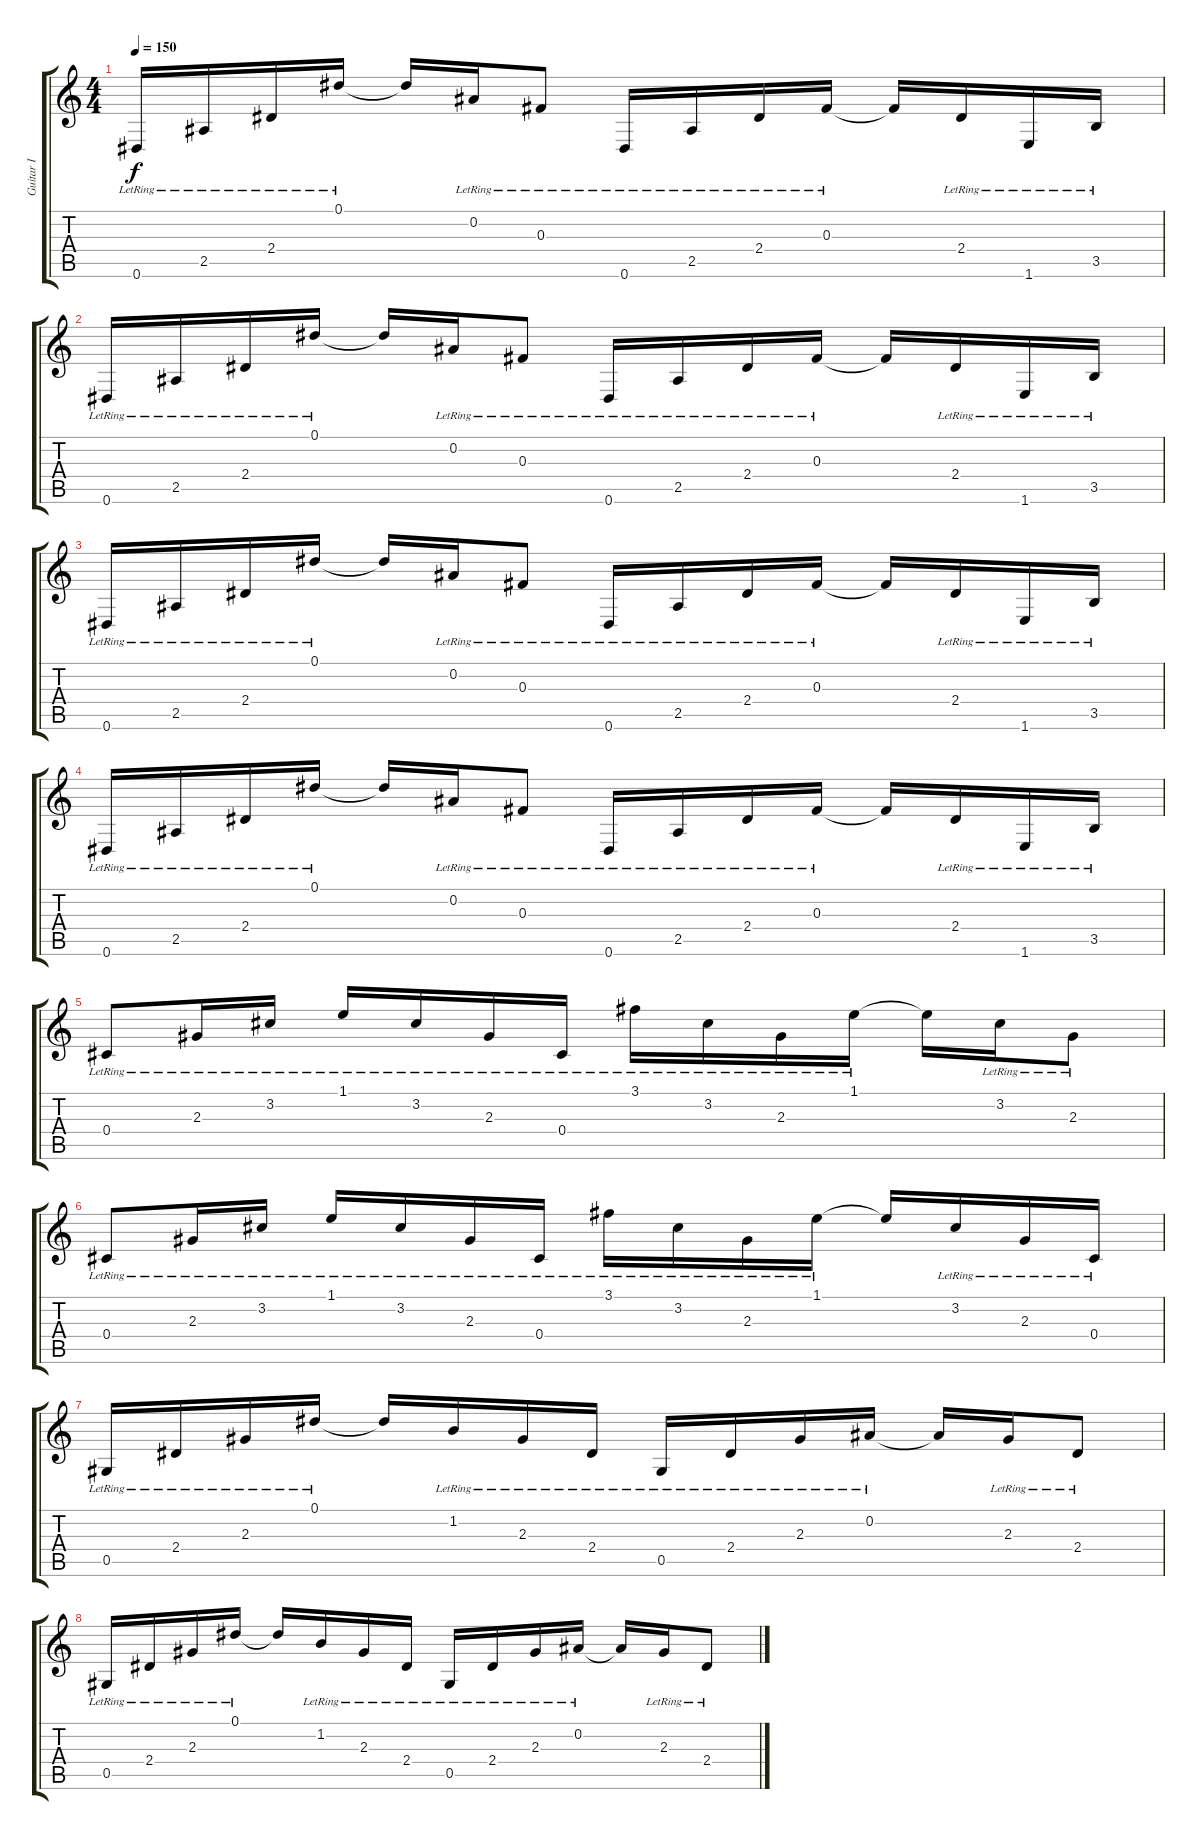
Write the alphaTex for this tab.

\track ("Guitar I" "Guitar I") {instrument acousticguitarsteel}
\staff {score tabs}
\tuning (Eb4 Bb3 Gb3 Db3 Ab2 Eb2) {hide}
\ts (4 4)
\tempo 150
\clef g2
\ks c
0.6{lr}.16{dy f} 2.5{lr}.16 2.4{lr}.16 0.1{lr}.16 0.1{t}.16 0.2{lr}.16 0.3{lr}.8 0.6{lr}.16 2.5{lr}.16 2.4{lr}.16 0.3{lr}.16 0.3{t}.16 2.4{lr}.16 1.6{lr}.16 3.5{lr}.16 |
0.6{lr}.16 2.5{lr}.16 2.4{lr}.16 0.1{lr}.16 0.1{t}.16 0.2{lr}.16 0.3{lr}.8 0.6{lr}.16 2.5{lr}.16 2.4{lr}.16 0.3{lr}.16 0.3{t}.16 2.4{lr}.16 1.6{lr}.16 3.5{lr}.16 |
0.6{lr}.16 2.5{lr}.16 2.4{lr}.16 0.1{lr}.16 0.1{t}.16 0.2{lr}.16 0.3{lr}.8 0.6{lr}.16 2.5{lr}.16 2.4{lr}.16 0.3{lr}.16 0.3{t}.16 2.4{lr}.16 1.6{lr}.16 3.5{lr}.16 |
0.6{lr}.16 2.5{lr}.16 2.4{lr}.16 0.1{lr}.16 0.1{t}.16 0.2{lr}.16 0.3{lr}.8 0.6{lr}.16 2.5{lr}.16 2.4{lr}.16 0.3{lr}.16 0.3{t}.16 2.4{lr}.16 1.6{lr}.16 3.5{lr}.16 |
0.4{lr}.8 2.3{lr}.16 3.2{lr}.16 1.1{lr}.16 3.2{lr}.16 2.3{lr}.16 0.4{lr}.16 3.1{lr}.16 3.2{lr}.16 2.3{lr}.16 1.1{lr}.16 1.1{t}.16 3.2{lr}.16 2.3{lr}.8 |
0.4{lr}.8 2.3{lr}.16 3.2{lr}.16 1.1{lr}.16 3.2{lr}.16 2.3{lr}.16 0.4{lr}.16 3.1{lr}.16 3.2{lr}.16 2.3{lr}.16 1.1{lr}.16 1.1{t}.16 3.2{lr}.16 2.3{lr}.16 0.4{lr}.16 |
0.5{lr}.16 2.4{lr}.16 2.3{lr}.16 0.1{lr}.16 0.1{t}.16 1.2{lr}.16 2.3{lr}.16 2.4{lr}.16 0.5{lr}.16 2.4{lr}.16 2.3{lr}.16 0.2{lr}.16 0.2{t}.16 2.3{lr}.16 2.4{lr}.8 |
0.5{lr}.16 2.4{lr}.16 2.3{lr}.16 0.1{lr}.16 0.1{t}.16 1.2{lr}.16 2.3{lr}.16 2.4{lr}.16 0.5{lr}.16 2.4{lr}.16 2.3{lr}.16 0.2{lr}.16 0.2{t}.16 2.3{lr}.16 2.4{lr}.8
